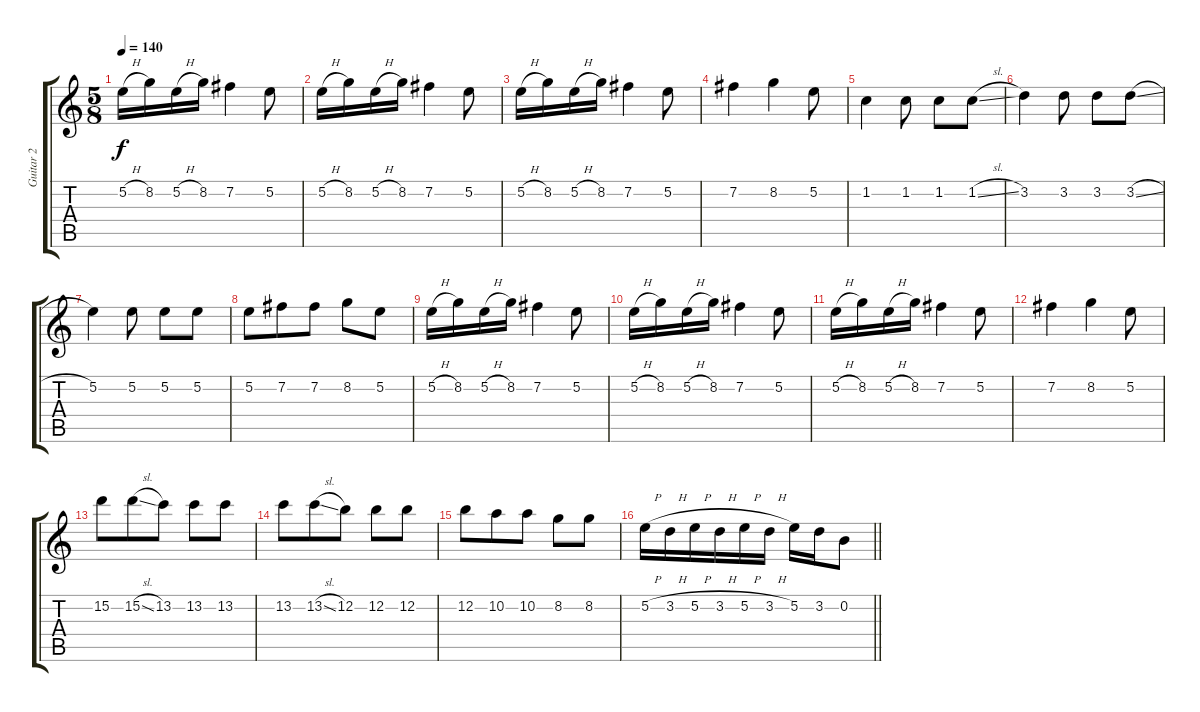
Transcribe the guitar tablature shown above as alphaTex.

\track ("Guitar 2" "Guitar 2") {instrument acousticguitarsteel}
\staff {score tabs}
\tuning (E4 B3 G3 D3 A2 E2) {hide}
\ts (5 8)
\tempo 140
\clef g2
\ks c
5.2{h}.16{dy f} 8.2.16 5.2{h}.16 8.2.16 7.2.4 5.2.8 |
5.2{h}.16 8.2.16 5.2{h}.16 8.2.16 7.2.4 5.2.8 |
5.2{h}.16 8.2.16 5.2{h}.16 8.2.16 7.2.4 5.2.8 |
7.2.4 8.2.4 5.2.8 |
1.2.4 1.2.8 1.2.8 1.2{sl}.8 |
3.2.4 3.2.8 3.2.8 3.2{sl}.8 |
5.2.4 5.2.8 5.2.8 5.2.8 |
5.2.8 7.2.8 7.2.8 8.2.8 5.2.8 |
5.2{h}.16 8.2.16 5.2{h}.16 8.2.16 7.2.4 5.2.8 |
5.2{h}.16 8.2.16 5.2{h}.16 8.2.16 7.2.4 5.2.8 |
5.2{h}.16 8.2.16 5.2{h}.16 8.2.16 7.2.4 5.2.8 |
7.2.4 8.2.4 5.2.8 |
15.2.8 15.2{sl}.8 13.2.8 13.2.8 13.2.8 |
13.2.8 13.2{sl}.8 12.2.8 12.2.8 12.2.8 |
12.2.8 10.2.8 10.2.8 8.2.8 8.2.8 |
\barLineRight lightlight
5.2{h}.16 3.2{h}.16 5.2{h}.16 3.2{h}.16 5.2{h}.16 3.2{h}.16 5.2.16 3.2.16 0.2.8
